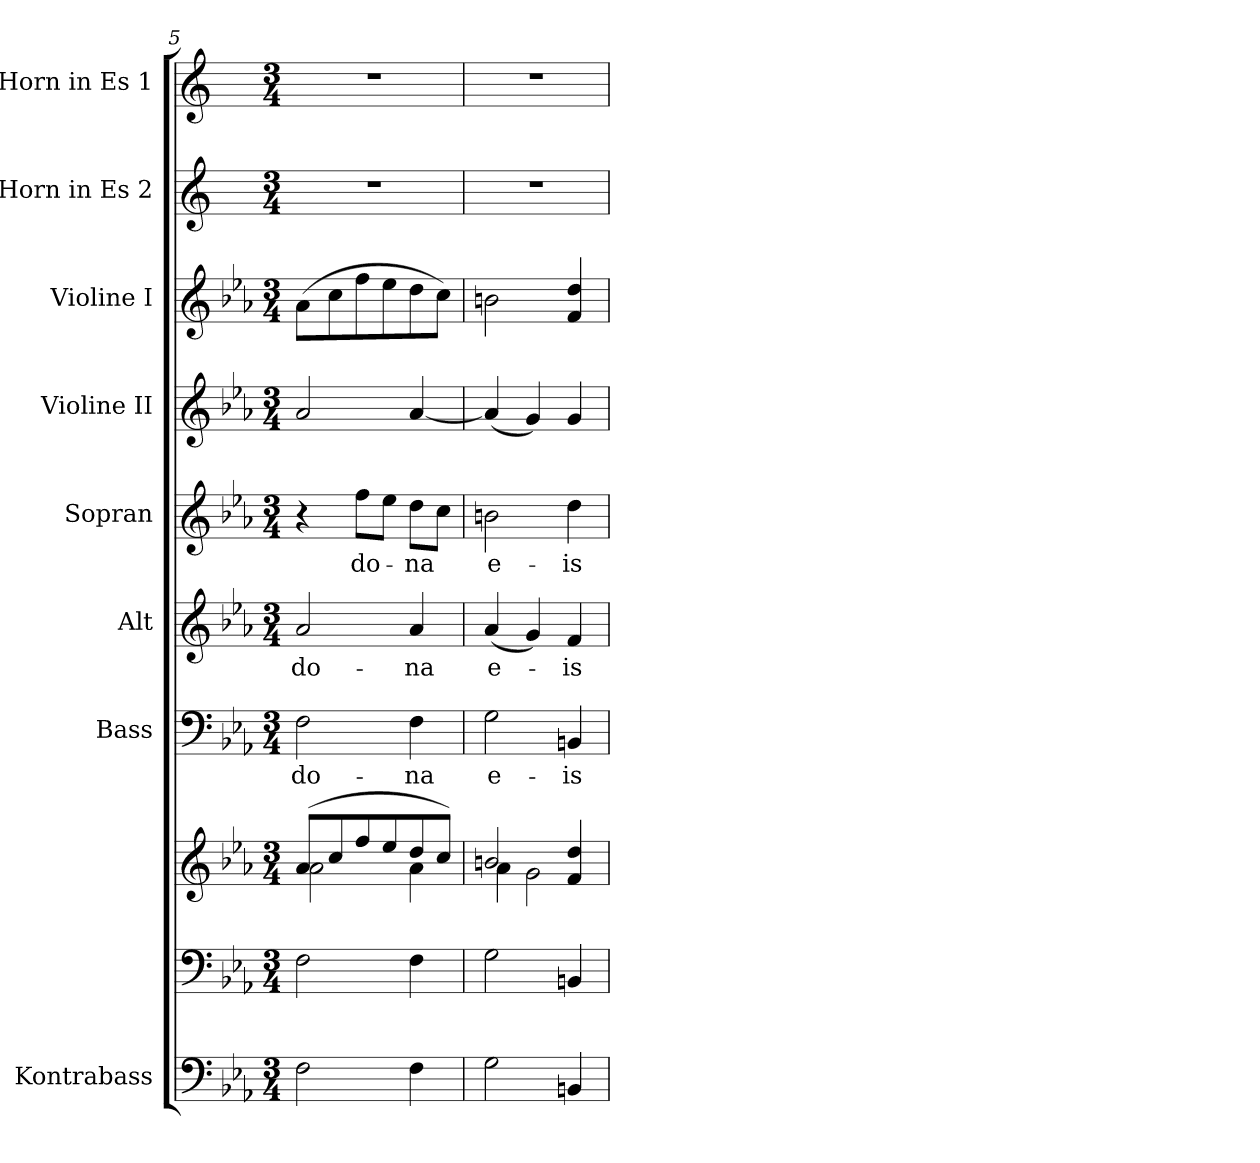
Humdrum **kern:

**kern	**kern	**kern	**kern	**text	**kern	**text	**kern	**text	**kern	**kern	**kern	**kern
*part9	*part8	*part8	*part7	*part7	*part6	*part6	*part5	*part5	*part4	*part3	*part2	*part1
*staff10	*staff9	*staff8	*staff7	*staff7	*staff6	*staff6	*staff5	*staff5	*staff4	*staff3	*staff2	*staff1
*I"Kontrabass	*	*	*I"Bass	*	*I"Alt	*	*I"Sopran	*	*I"Violine II	*I"Violine I	*I"Horn in Es 2	*I"Horn in Es 1
*I'Kb.	*	*	*I'B.	*	*I'A.	*	*I'S.	*	*I'Vl. II	*I'Vl. I	*	*
*clefF4	*clefF4	*clefG2	*clefF4	*	*clefG2	*	*clefG2	*	*clefG2	*clefG2	*clefG2	*clefG2
*ITrd7c12	*	*	*	*	*	*	*	*	*	*	*ITrd5c9	*ITrd5c9
*k[b-e-a-]	*k[b-e-a-]	*k[b-e-a-]	*k[b-e-a-]	*	*k[b-e-a-]	*	*k[b-e-a-]	*	*k[b-e-a-]	*k[b-e-a-]	*k[b-e-a-]	*k[b-e-a-]
*E-:	*E-:	*E-:	*E-:	*	*E-:	*	*E-:	*	*E-:	*E-:	*E-:	*E-:
*M3/4	*M3/4	*M3/4	*M3/4	*	*M3/4	*	*M3/4	*	*M3/4	*M3/4	*M3/4	*M3/4
=5	=5	=5	=5	=5	=5	=5	=5	=5	=5	=5	=5	=5
*	*	*^	*	*	*	*	*	*	*	*	*	*
!	!	!	!	!	!LO:LY:b	!	!LO:LY:b	!	!	!	!	!	!
2FF\	2F\	(>8a-/L	2a-\	2F\	do-	2a-/	do-	4r	.	2a-/	(>8a-\L	2.r	2.r
.	.	8cc/	.	.	.	.	.	.	.	.	8cc\	.	.
!	!	!	!	!	!	!	!	!	!LO:LY:b	!	!	!	!
.	.	8ff/	.	.	.	.	.	8ff\L	do-	.	8ff\	.	.
.	.	8ee-/	.	.	.	.	.	8ee-\J	.	.	8ee-\	.	.
!	!	!	!	!	!LO:LY:b	!	!LO:LY:b	!	!LO:LY:b	!	!	!	!
4FF\	4F\	8dd/	4a-\	4F\	-na	4a-/	-na	8dd\L	-na	[4a-/	8dd\	.	.
.	.	8cc/J)	.	.	.	.	.	8cc\J	.	.	8cc\J)	.	.
!!LO:PB:g=z
=6	=6	=6	=6	=6	=6	=6	=6	=6	=6	=6	=6	=6	=6
!	!	!	!	!	!LO:LY:b	!	!LO:LY:b	!	!LO:LY:b	!	!	!	!
2GG\	2G\	2bn/	4a-\	2G\	e-	(<4a-/	e-	2bn\	e-	(<4a-/]	2bn\	2.r	2.r
.	.	.	2g\	.	.	4g/)	.	.	.	4g/)	.	.	.
!	!	!	!	!	!LO:LY:b	!	!LO:LY:b	!	!LO:LY:b	!	!	!	!
4BBBn/	4BBn/	4f/ 4dd/	.	4BBn/	-is	4f/	-is	4dd\	-is	4g/	4f/ 4dd/	.	.
*	*	*v	*v	*	*	*	*	*	*	*	*	*	*
=	=	=	=	=	=	=	=	=	=	=	=	=
*-	*-	*-	*-	*-	*-	*-	*-	*-	*-	*-	*-	*-
